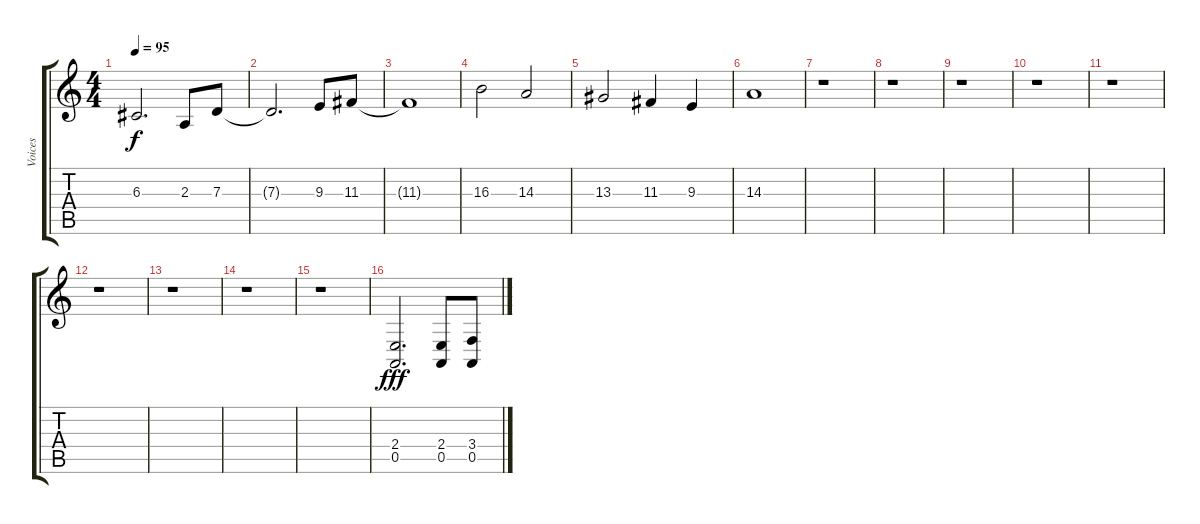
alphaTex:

\track ("Voices" "Voices") {instrument choiraahs}
\staff {score tabs}
\tuning (E4 B3 G3 D3 A2 E2) {hide}
\ts (4 4)
\tempo 95
\clef g2
\ks c
6.3{t}.2{d dy f} 2.3.8 7.3.8 |
7.3{t}.2{d} 9.3.8 11.3.8 |
11.3{t}.1 |
16.3.2 14.3.2 |
13.3.2 11.3.4 9.3.4 |
14.3.1 |
r.1 |
r.1 |
r.1 |
r.1 |
r.1 |
r.1 |
r.1 |
r.1 |
r.1 |
(2.4 0.5).2{d dy fff} (2.4 0.5).8 (3.4 0.5).8
